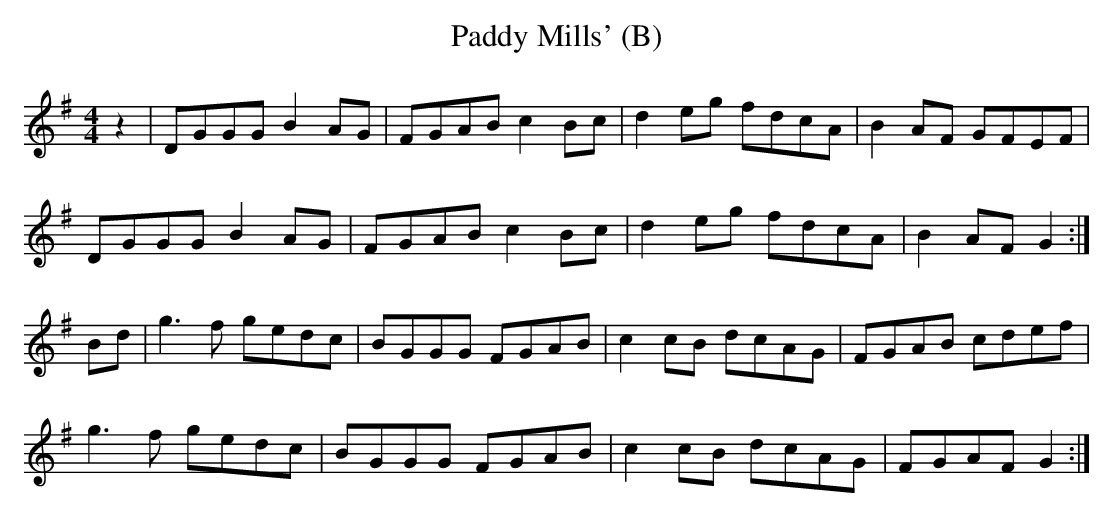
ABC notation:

X:1
T: Paddy Mills' (B)
L: 1/8
M: 4/4
K: G
z2 | DGGG B2 AG | FGAB c2 Bc | d2 eg fdcA | B2 AF GFEF |
DGGG B2 AG | FGAB c2 Bc | d2 eg fdcA | B2 AF G2 :|
Bd | g3f gedc | BGGG FGAB | c2 cB dcAG | FGAB cdef |
g3f gedc | BGGG FGAB | c2 cB dcAG | FGAF G2 :|
